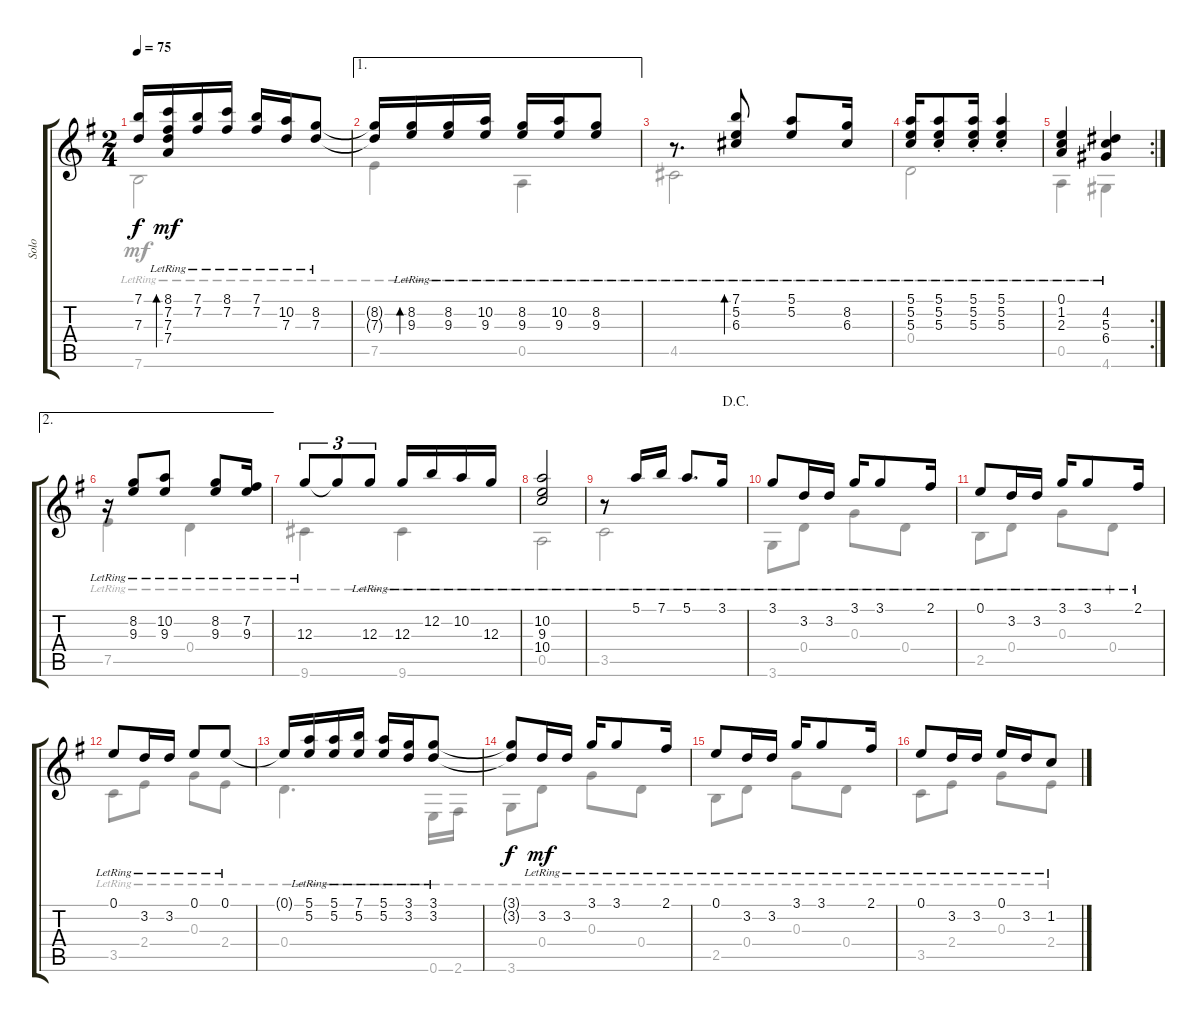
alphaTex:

\track ("Solo" "Solo") {instrument acousticguitarnylon}
\staff {score tabs}
\tuning (E4 B3 G3 D3 A2 E2) {hide}
\voice
\ts (2 4)
\tempo 75
\clef g2
\ks g
(7.1{t} 7.3{t}).16{dy f} (8.1{lr} 7.2{lr} 7.3{lr} 7.4{lr}).16{bd 60 dy mf} (7.1{lr} 7.2{lr}).16 (8.1{lr} 7.2{lr}).16 (7.1{lr} 7.2{lr}).16 (10.2{lr} 7.3{lr}).16 (8.2{lr} 7.3{lr}).8 |
\ae 1
(8.2{t} 7.3{t}).16 (8.2{lr} 9.3{lr}).16{bd 60} (8.2{lr} 9.3{lr}).16 (10.2{lr} 9.3{lr}).16 (8.2{lr} 9.3{lr}).16 (10.2{lr} 9.3{lr}).16 (8.2{lr} 9.3{lr}).8 |
r.8{d} (7.1{lr} 5.2{lr} 6.3{lr}).8{bd 60} (5.1{lr} 5.2{lr}).8 (8.2{lr} 6.3{lr}).16 |
(5.1{lr} 5.2{lr} 5.3{lr}).16 (5.1{lr} 5.2{st lr} 5.3{lr}).8 (5.1{lr} 5.2{st lr} 5.3{st lr}).16 (5.1{lr} 5.2{st lr} 5.3{st lr}).4 |
\rc 2
(0.1{lr} 1.2{lr} 2.3{lr}).4 (4.2{lr} 5.3{lr} 6.4{lr}).4 |
\ae 2
r.16 (8.2{lr} 9.3{lr}).8 (10.2{lr} 9.3{lr}).8 (8.2{lr} 9.3{lr}).8 (7.2{lr} 9.3{lr}).16 |
12.3{lr}.8{tu (3 2)} 12.3{t}.8{tu (3 2)} 12.3{lr}.8{tu (3 2)} 12.3{lr}.16 12.2{lr}.16 10.2{lr}.16 12.3{lr}.16 |
(10.2{lr} 9.3{lr} 10.4{lr}).2 |
\jump dacapo
r.8 5.1{lr}.16 7.1{lr}.16 5.1{lr}.8{d} 3.1{lr}.16 |
3.1{lr}.8 3.2{lr}.16 3.2{lr}.16 3.1{lr}.16 3.1{lr}.8 2.1{lr}.16 |
0.1{lr}.8 3.2{lr}.16 3.2{lr}.16 3.1{lr}.16 3.1{lr}.8 2.1{lr}.16 |
0.1{lr}.8 3.2{lr}.16 3.2{lr}.16 0.1{lr}.8 0.1{lr}.8 |
0.1{t}.16 (5.1{lr} 5.2{lr}).16 (5.1{lr} 5.2{lr}).16 (7.1{lr} 5.2{lr}).16 (5.1{lr} 5.2{lr}).16 (3.1{lr} 3.2{lr}).16 (3.1{lr} 3.2{lr}).8 |
(3.1{t} 3.2{t}).8{dy f} 3.2{lr}.16{dy mf} 3.2{lr}.16 3.1{lr}.16 3.1{lr}.8 2.1{lr}.16 |
0.1{lr}.8 3.2{lr}.16 3.2{lr}.16 3.1{lr}.16 3.1{lr}.8 2.1{lr}.16 |
0.1{lr}.8 3.2{lr}.16 3.2{lr}.16 0.1{lr}.16 3.2{lr}.16 1.2{lr}.8
\voice
\clef g2
\ottava regular
\simile none
\ks g
7.6{lr}.2{dy mf} |
7.5{lr}.4 0.5{lr}.4 |
4.5{lr}.2 |
0.4{lr}.2 |
0.5{lr}.4 4.6{lr}.4 |
7.5{lr}.4 0.4{lr}.4 |
9.6{lr}.4 9.6{lr}.4 |
0.5{lr}.2 |
3.5{lr}.2 |
3.6{lr}.8 0.4{lr}.8 0.3{lr}.8 0.4{lr}.8 |
2.5{lr}.8 0.4{lr}.8 0.3{lr}.8 0.4{lr}.8 |
3.5{lr}.8 2.4{lr}.8 0.3{lr}.8 2.4{lr}.8 |
0.4{lr}.4{d} 0.6{lr}.16 2.6{lr}.16 |
3.6{lr}.8 0.4{lr}.8 0.3{lr}.8 0.4{lr}.8 |
2.5{lr}.8 0.4{lr}.8 0.3{lr}.8 0.4{lr}.8 |
3.5{lr}.8 2.4{lr}.8 0.3{lr}.8 2.4{lr}.8
